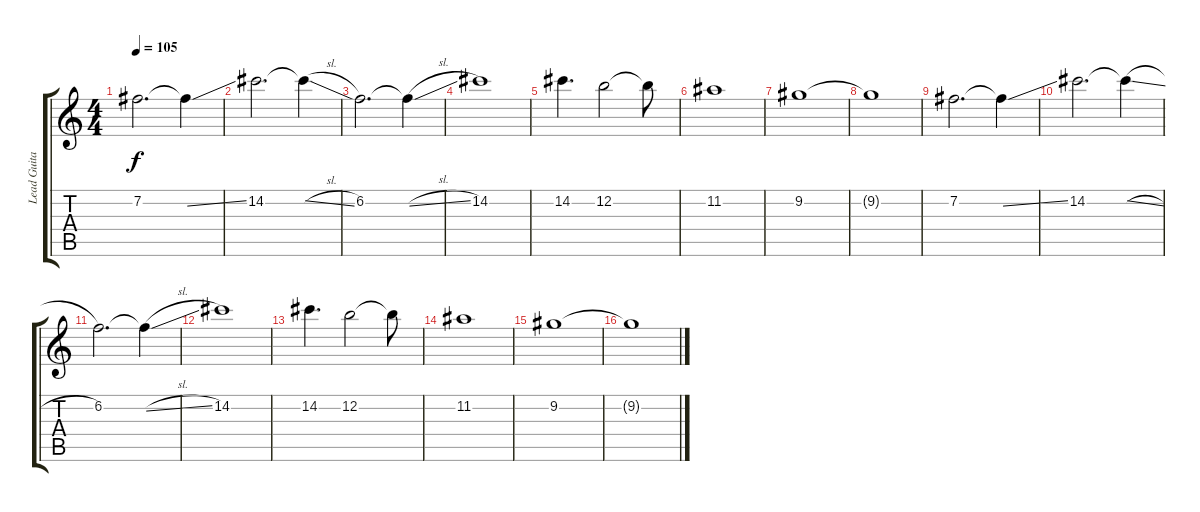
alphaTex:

\track ("Lead Guitar" "Lead Guita") {instrument distortionguitar}
\staff {score tabs}
\tuning (E4 B3 G3 D3 A2 D2) {hide}
\ts (4 4)
\tempo 105
\clef g2
\ks c
7.2.2{d dy f volume 11} 7.2{ss t}.4 |
14.2.2{d} 14.2{sl t}.4 |
6.2.2{d} 6.2{sl t}.4 |
14.2.1 |
14.2.4{d} 12.2.2 12.2{t}.8 |
11.2.1 |
9.2.1 |
9.2{t}.1 |
7.2.2{d} 7.2{ss t}.4 |
14.2.2{d} 14.2{sl t}.4 |
6.2.2{d} 6.2{sl t}.4 |
14.2.1 |
14.2.4{d} 12.2.2 12.2{t}.8 |
11.2.1 |
9.2.1 |
9.2{t}.1
